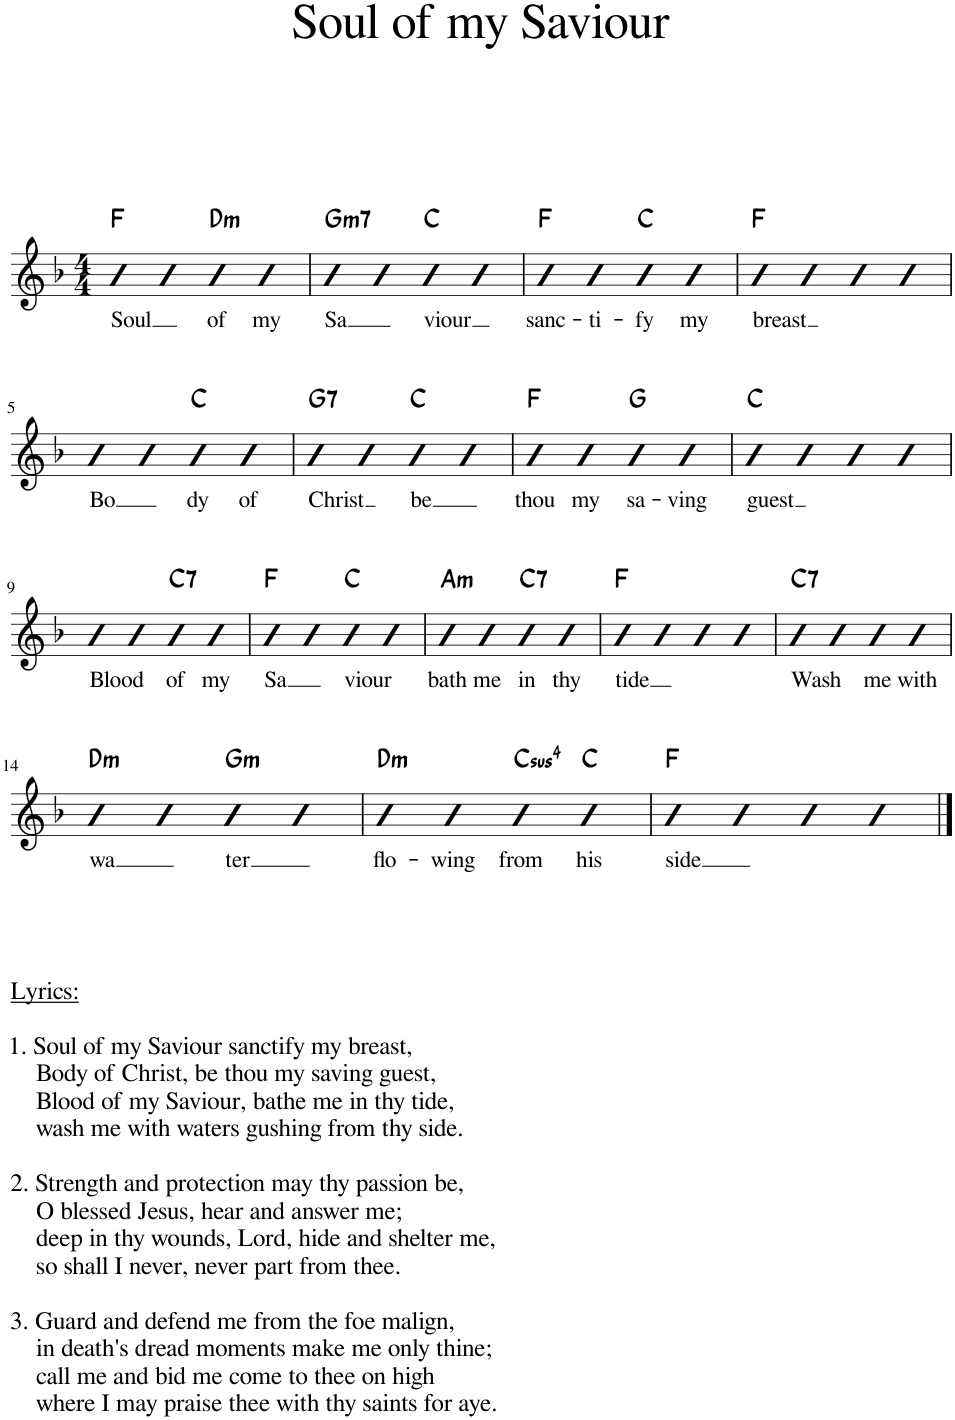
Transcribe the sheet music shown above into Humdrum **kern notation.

**kern	**text	**harte
*part1	*part1	*part1
*staff1	*staff1	*
*I"Piano	*	*
*I'Pno.	*	*
*clefG2	*	*
*k[b-]	*	*
*M4/4	*	*
=1	=1	=1
!	!LO:LY:b	!
4b-	-Soul	F:maj
4b-	.	.
!	!LO:LY:b	!LO:H:kt=m
4b-	of	D:min
!	!LO:LY:b	!
4b-	my	.
=2	=2	=2
!	!LO:LY:b	!LO:H:kt=m7
4b-	-Sa	G:min7
4b-	.	.
!	!LO:LY:b	!
4b-	viour	C:maj
4b-	.	.
=3	=3	=3
!	!LO:LY:b	!
4b-	sanc-	F:maj
!	!LO:LY:b	!
4b-	-ti-	.
!	!LO:LY:b	!
4b-	-fy	C:maj
!	!LO:LY:b	!
4b-	my	.
=4	=4	=4
!	!LO:LY:b	!
4b-	breast	F:maj
4b-	.	.
4b-	.	.
4b-	.	.
!!LO:LB:g=z
=5	=5	=5
!	!LO:LY:b	!
4b-	-Bo	.
4b-	.	.
!	!LO:LY:b	!
4b-	dy	C:maj
!	!LO:LY:b	!
4b-	of	.
=6	=6	=6
!	!LO:LY:b	!LO:H:kt=7
4b-	Christ	G:7
4b-	.	.
!	!LO:LY:b	!
4b-	be	C:maj
4b-	.	.
=7	=7	=7
!	!LO:LY:b	!
4b-	thou	F:maj
!	!LO:LY:b	!
4b-	my	.
!	!LO:LY:b	!
4b-	sa-	G:maj
!	!LO:LY:b	!
4b-	-ving	.
=8	=8	=8
!	!LO:LY:b	!
4b-	guest	C:maj
4b-	.	.
4b-	.	.
4b-	.	.
!!LO:LB:g=z
=9	=9	=9
!	!LO:LY:b	!
4b-	Blood	.
4b-	.	.
!	!LO:LY:b	!LO:H:kt=7
4b-	of	C:7
!	!LO:LY:b	!
4b-	my	.
=10	=10	=10
!	!LO:LY:b	!
4b-	Sa	F:maj
4b-	.	.
!	!LO:LY:b	!
4b-	viour	C:maj
4b-	.	.
=11	=11	=11
!	!LO:LY:b	!LO:H:kt=m
4b-	bath	A:min
!	!LO:LY:b	!
4b-	me	.
!	!LO:LY:b	!LO:H:kt=7
4b-	in	C:7
!	!LO:LY:b	!
4b-	thy	.
=12	=12	=12
!	!LO:LY:b	!
4b-	tide	F:maj
4b-	.	.
4b-	.	.
4b-	.	.
=13	=13	=13
!	!LO:LY:b	!LO:H:kt=7
4b-	Wash	C:7
4b-	.	.
!	!LO:LY:b	!
4b-	me	.
!	!LO:LY:b	!
4b-	with	.
!!LO:LB:g=z
=14	=14	=14
!LO:TX:b:t=Lyrics&colon;	!	!
!LO:TX:b:t=1. Soul of my Saviour sanctify my breast,	!	!
!LO:TX:b:t=Body of Christ, be thou my saving guest,	!	!
!LO:TX:b:t=Blood of my Saviour, bathe me in thy tide,	!	!
!LO:TX:b:t=wash me with waters gushing from thy side.	!	!
!LO:TX:b:t=2. Strength and protection may thy passion be,	!	!
!LO:TX:b:t=O blessed Jesus, hear and answer me;	!	!
!LO:TX:b:t=deep in thy wounds, Lord, hide and shelter me,	!	!
!LO:TX:b:t=so shall I never, never part from thee.	!	!
!LO:TX:b:t=3. Guard and defend me from the foe malign,	!	!
!LO:TX:b:t=in death's dread moments make me only thine;	!	!
!LO:TX:b:t=call me and bid me come to thee on high	!	!
!LO:TX:b:t=where I may praise thee with thy saints for aye.	!	!
!	!LO:LY:b	!LO:H:kt=m
4b-	wa	D:min
4b-	.	.
!	!LO:LY:b	!LO:H:kt=m
4b-	ter	G:min
4b-	.	.
=15	=15	=15
!	!LO:LY:b	!LO:H:kt=m
4b-	flo-	D:min
!	!LO:LY:b	!
4b-	-wing	.
!	!LO:LY:b	!LO:H:kt=4
4b-	from	C:sus4
!	!LO:LY:b	!
4b-	his	C:maj
=16	=16	=16
!	!LO:LY:b	!
4b-	side	F:maj
4b-	.	.
4b-	.	.
4b-	.	.
==	==	==
*-	*-	*-
